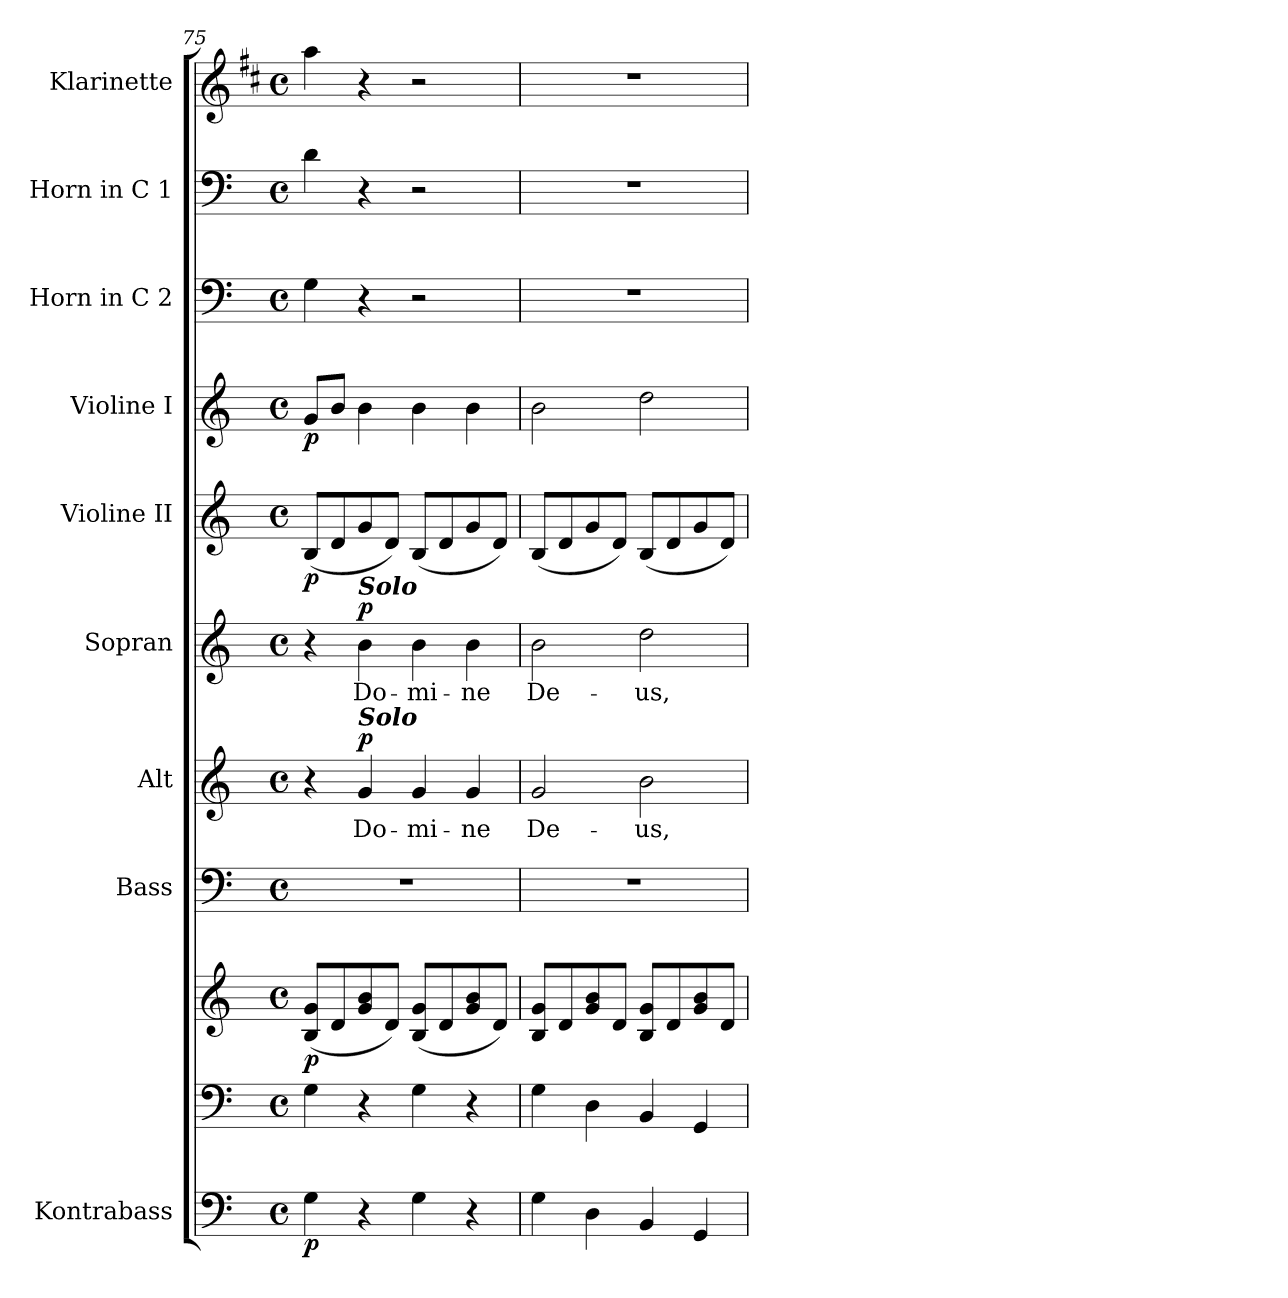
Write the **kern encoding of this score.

**kern	**dynam	**kern	**kern	**dynam	**kern	**kern	**text	**dynam	**kern	**text	**dynam	**kern	**dynam	**kern	**dynam	**kern	**kern	**kern
*part10	*part10	*part9	*part9	*part9	*part8	*part7	*part7	*part7	*part6	*part6	*part6	*part5	*part5	*part4	*part4	*part3	*part2	*part1
*staff11	*staff11	*staff10	*staff9	*staff9/10	*staff8	*staff7	*staff7	*staff7	*staff6	*staff6	*staff6	*staff5	*staff5	*staff4	*staff4	*staff3	*staff2	*staff1
*I"Kontrabass	*	*	*	*	*I"Bass	*I"Alt	*	*	*I"Sopran	*	*	*I"Violine II	*	*I"Violine I	*	*I"Horn in C 2	*I"Horn in C 1	*I"Klarinette
*I'Kb.	*	*	*	*	*I'B.	*I'A.	*	*	*I'S.	*	*	*I'Vl. II	*	*I'Vl. I	*	*I'Horn 2	*I'Horn 1	*I'Kl.
*clefF4	*	*clefF4	*clefG2	*	*clefF4	*clefG2	*	*	*clefG2	*	*	*clefG2	*	*clefG2	*	*clefF4	*clefF4	*clefG2
*ITrd7c12	*	*	*	*	*	*	*	*	*	*	*	*	*	*	*	*	*	*ITrd1c2
*k[]	*	*k[]	*k[]	*	*k[]	*k[]	*	*	*k[]	*	*	*k[]	*	*k[]	*	*k[]	*k[]	*k[]
*C:	*	*C:	*C:	*	*C:	*C:	*	*	*C:	*	*	*C:	*	*C:	*	*C:	*C:	*C:
*M4/4	*	*M4/4	*M4/4	*	*M4/4	*M4/4	*	*	*M4/4	*	*	*M4/4	*	*M4/4	*	*M4/4	*M4/4	*M4/4
*met(c)	*	*met(c)	*met(c)	*	*met(c)	*met(c)	*	*	*met(c)	*	*	*met(c)	*	*met(c)	*	*met(c)	*met(c)	*met(c)
=75	=75	=75	=75	=75	=75	=75	=75	=75	=75	=75	=75	=75	=75	=75	=75	=75	=75	=75
!	!LO:DY:b	!	!	!LO:DY:b	!	!	!	!	!	!	!	!	!LO:DY:b	!	!LO:DY:b	!	!	!
4GG\	p	4G\	(<8B/ 8g/L	p	1r	4r	.	.	4r	.	.	(<8B/L	p	8g/L	p	4G\	4d\	4gg\
.	.	.	8d/	.	.	.	.	.	.	.	.	8d/	.	8b/J	.	.	.	.
!	!	!	!	!	!	!	!	!	!LO:TX:a:Bi:t=Solo	!	!	!	!	!	!	!	!	!
!	!	!	!	!	!	!LO:TX:a:Bi:t=Solo	!	!	!	!	!	!	!	!	!	!	!	!
!	!	!	!	!	!	!	!LO:LY:b	!LO:DY:a	!	!LO:LY:b	!LO:DY:a	!	!	!	!	!	!	!
4r	.	4r	8g/ 8b/	.	.	4g/	Do-	p	4b\	Do-	p	8g/	.	4b\	.	4r	4r	4r
.	.	.	8d/J)	.	.	.	.	.	.	.	.	8d/J)	.	.	.	.	.	.
!	!	!	!	!	!	!	!LO:LY:b	!	!	!LO:LY:b	!	!	!	!	!	!	!	!
4GG\	.	4G\	(<8B/ 8g/L	.	.	4g/	-mi-	.	4b\	-mi-	.	(<8B/L	.	4b\	.	2r	2r	2r
.	.	.	8d/	.	.	.	.	.	.	.	.	8d/	.	.	.	.	.	.
!	!	!	!	!	!	!	!LO:LY:b	!	!	!LO:LY:b	!	!	!	!	!	!	!	!
4r	.	4r	8g/ 8b/	.	.	4g/	-ne	.	4b\	-ne	.	8g/	.	4b\	.	.	.	.
.	.	.	8d/J)	.	.	.	.	.	.	.	.	8d/J)	.	.	.	.	.	.
=76	=76	=76	=76	=76	=76	=76	=76	=76	=76	=76	=76	=76	=76	=76	=76	=76	=76	=76
!	!	!	!	!	!	!	!LO:LY:b	!	!	!LO:LY:b	!	!	!	!	!	!	!	!
4GG\	.	4G\	8B/ 8g/L	.	1r	2g/	De-	.	2b\	De-	.	(<8B/L	.	2b\	.	1r	1r	1r
.	.	.	8d/	.	.	.	.	.	.	.	.	8d/	.	.	.	.	.	.
4DD\	.	4D\	8g/ 8b/	.	.	.	.	.	.	.	.	8g/	.	.	.	.	.	.
.	.	.	8d/J	.	.	.	.	.	.	.	.	8d/J)	.	.	.	.	.	.
!	!	!	!	!	!	!	!LO:LY:b	!	!	!LO:LY:b	!	!	!	!	!	!	!	!
4BBB/	.	4BB/	8B/ 8g/L	.	.	2b\	-us,	.	2dd\	-us,	.	(<8B/L	.	2dd\	.	.	.	.
.	.	.	8d/	.	.	.	.	.	.	.	.	8d/	.	.	.	.	.	.
4GGG/	.	4GG/	8g/ 8b/	.	.	.	.	.	.	.	.	8g/	.	.	.	.	.	.
.	.	.	8d/J	.	.	.	.	.	.	.	.	8d/J)	.	.	.	.	.	.
=	=	=	=	=	=	=	=	=	=	=	=	=	=	=	=	=	=	=
*-	*-	*-	*-	*-	*-	*-	*-	*-	*-	*-	*-	*-	*-	*-	*-	*-	*-	*-
